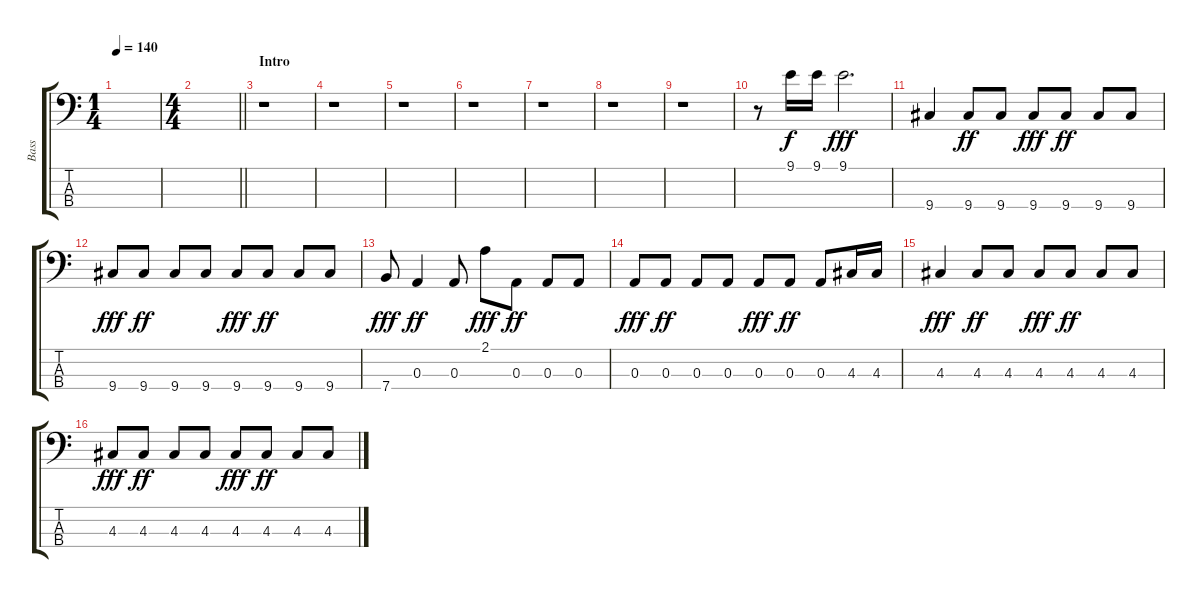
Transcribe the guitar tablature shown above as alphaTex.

\track ("Bass" "Bass") {instrument electricbassfinger}
\staff {score tabs}
\tuning (G2 D2 A1 E1) {hide}
\ts (1 4)
\tempo 140
\clef f4
\ks c
|
\ts (4 4)
\barLineRight lightlight
|
\section ("" "Intro")
r.1 |
r.1 |
r.1 |
r.1 |
r.1 |
r.1 |
r.1 |
r.8 9.1.16 9.1.16 9.1.2{d dy fff} |
9.4.4 9.4.8{dy ff} 9.4.8 9.4.8{dy fff} 9.4.8{dy ff} 9.4.8 9.4.8 |
9.4.8{dy fff} 9.4.8{dy ff} 9.4.8 9.4.8 9.4.8{dy fff} 9.4.8{dy ff} 9.4.8 9.4.8 |
7.4.8{dy fff} 0.3.4{dy ff} 0.3.8 2.1.8{dy fff} 0.3.8{dy ff} 0.3.8 0.3.8 |
0.3.8{dy fff} 0.3.8{dy ff} 0.3.8 0.3.8 0.3.8{dy fff} 0.3.8{dy ff} 0.3.8 4.3.16 4.3.16 |
4.3.4{dy fff} 4.3.8{dy ff} 4.3.8 4.3.8{dy fff} 4.3.8{dy ff} 4.3.8 4.3.8 |
4.3.8{dy fff} 4.3.8{dy ff} 4.3.8 4.3.8 4.3.8{dy fff} 4.3.8{dy ff} 4.3.8 4.3.8
